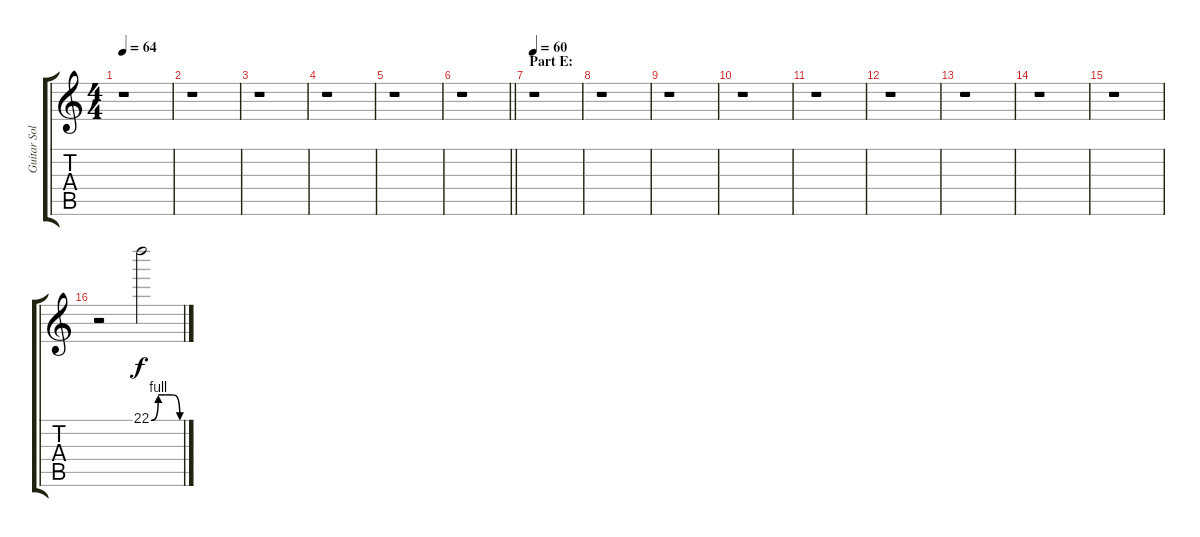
\track ("Guitar Solo's" "Guitar Sol") {instrument distortionguitar}
\staff {score tabs}
\tuning (E4 B3 G3 D3 A2 E2) {hide}
\ts (4 4)
\tempo 64
\clef g2
\ks c
r.1{dy f} |
r.1 |
r.1 |
r.1 |
r.1 |
\barLineRight lightlight
r.1 |
\section ("" "Part E:")
\tempo 60
r.1 |
r.1 |
r.1 |
r.1 |
r.1 |
r.1 |
r.1 |
r.1 |
r.1 |
r.2 22.1{be (custom 0 0 15 4 30 4 45 4 60 0)}.2
